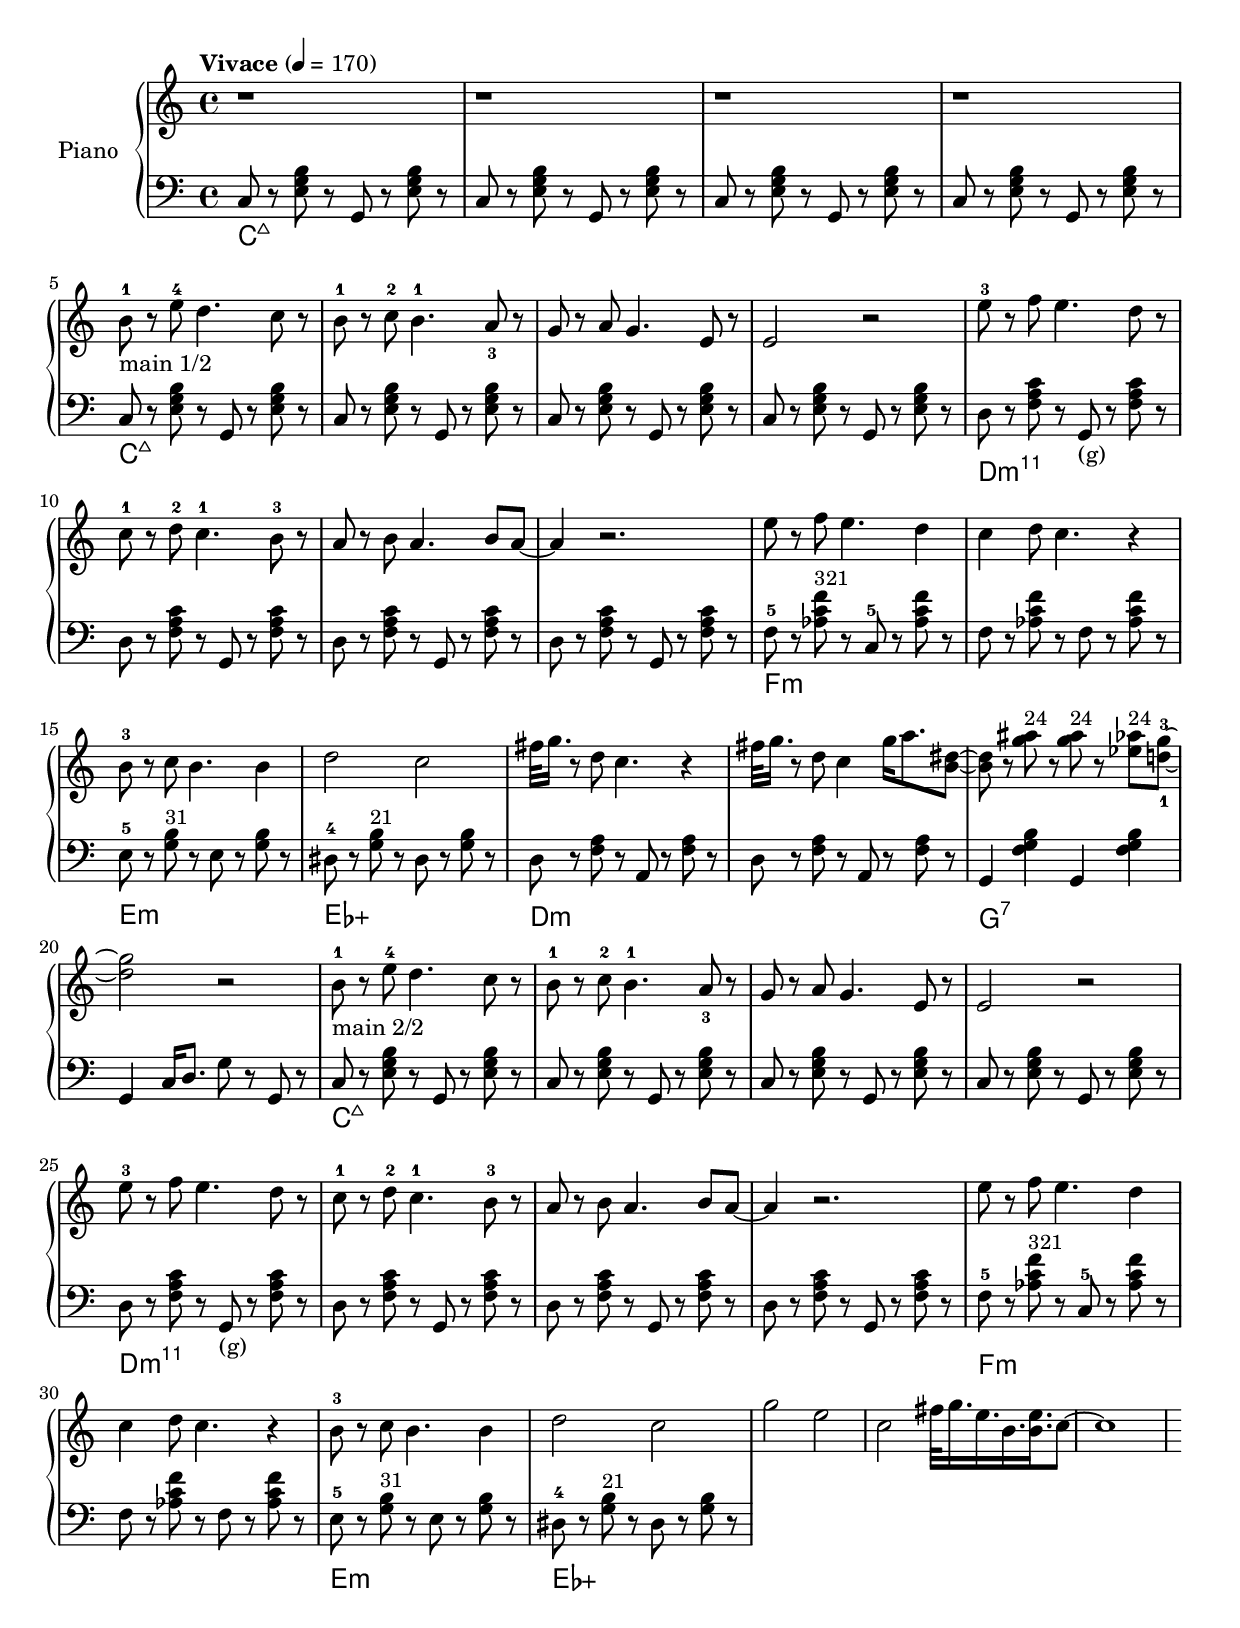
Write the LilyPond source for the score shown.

\version "2.22.1"

meta = {
  % https://en.wikipedia.org/wiki/Tempo
  \tempo "Vivace" 4 = 170
  \key c \major
  \time 4/4
}

accompanimentStaccato =
#(define-music-function
    (x         y         z        )
    (ly:music? ly:music? ly:music?)
  #{
    $y r8
    $z r8
    $x r8
    $z r8
  #})

upperMain = \relative c'' {

  \resetRelativeOctave c''
  b8^1 r8 e8^4 d4. c8 r8 |
  b8^1 r8 c8^2 b4.^1 a8_3 r8 |
  g8 r8 a8 g4. e8 r8 |
  e2 r2 |

  \resetRelativeOctave c''
  e8^3 r8 f8 e4. d8 r8  |
  c8^1 r8 d8^2 c4.^1 b8^3 r8  |
  a8 r8 b8 a4. b8 a8~ | a4 r2. |

  % https://lilypond.org/doc/v2.22/Documentation/learning/adding-text
  \resetRelativeOctave c''
  e8   r8 f8 e4. d4 | c4 d8 c4. r4 |
  b8-3 r8 c8 b4. b4 | d2    c2     |

}

lowerMain = \fixed c {

  << \new ChordNames \chordmode { c\longa:maj7 } {
    \repeat unfold 4 { \accompanimentStaccato g,8 c8 <e g b>8 }
  } >>

  << \new ChordNames \chordmode { d\longa:m11 } {
                     { \accompanimentStaccato g,8_"(g)" d8 <f a c'>8 }
    \repeat unfold 3 { \accompanimentStaccato g,8       d8 <f a c'>8 }
  } >>

  << \new ChordNames \chordmode { f\breve:m } {
    f8-5 r8   <aes c' f'>8^\markup{\small "321"} r8   c8-5 r8   <aes c' f'>8 r8   |
    f8 r8   <aes c' f'>8 r8   f8 r8   <aes c' f'>8 r8   |
  } >>

  << \new ChordNames \chordmode { e1:m ees1:aug } {
      e8-5 r8   <g b>8^\markup{\small "31"} r8     e8 r8   <g b>8 r8   |
    dis8-4 r8   <g b>8^\markup{\small "21"} r8   dis8 r8   <g b>8 r8   |
  } >>

}

upper = \relative c'' {

  \meta
  \clef "treble"

  \repeat unfold 4 { r1 | }

  _"main 1/2"
  % _"main 1/2"
  \upperMain
  \resetRelativeOctave c''
  fis32 g16. r8 d8 c4. r4 |
  fis32 g16. r8 d8 c4 g'16 a8. <b, dis>8~ |
  8 r8 <g' ais>8^\markup{\small "24"}  r8 <g ais>8^\markup{\small "24"} r8 <ees aes>8^\markup{\small "24"} <d-1 g-3>8~ |
  2 r2 |

  _"main 2/2"
  \upperMain
  % 00:45
  g e c |
  fis32 g16. e b <b e> c8~1 |

}

lower = \fixed c {
  \meta
  \clef "bass"

  << \new ChordNames \chordmode { c\longa:maj7 } {
    \repeat unfold 4 { \accompanimentStaccato g,8 c8 <e g b>8 }
  } >>

  % _"main 1/2" % label at the subscript of upper
  \lowerMain
  << \new ChordNames \chordmode { d\breve:m } {
    \accompanimentStaccato a,8 d8 <f a>8 |
    \accompanimentStaccato a,8 d8 <f a>8 |
  } >>
  << \new ChordNames \chordmode { g1:7 } {
    g,4 <f g b>4
    g,4 <f g b>4 |
  } >>
  g,4 c16 d8. g8 r8 g,8 r8 |

  % _"main 2/2" % label at the subscript of upper
  \lowerMain
  % 00:45

}

\score {
  % https://lilypond.org/doc/v2.22/Documentation/learning/solo-piano
  \new PianoStaff \with { instrumentName = "Piano" } <<
    { \new Staff = "upper" \upper }
    { \new Staff = "lower" \lower }
  >>
  \layout {}
  \midi {}
}
